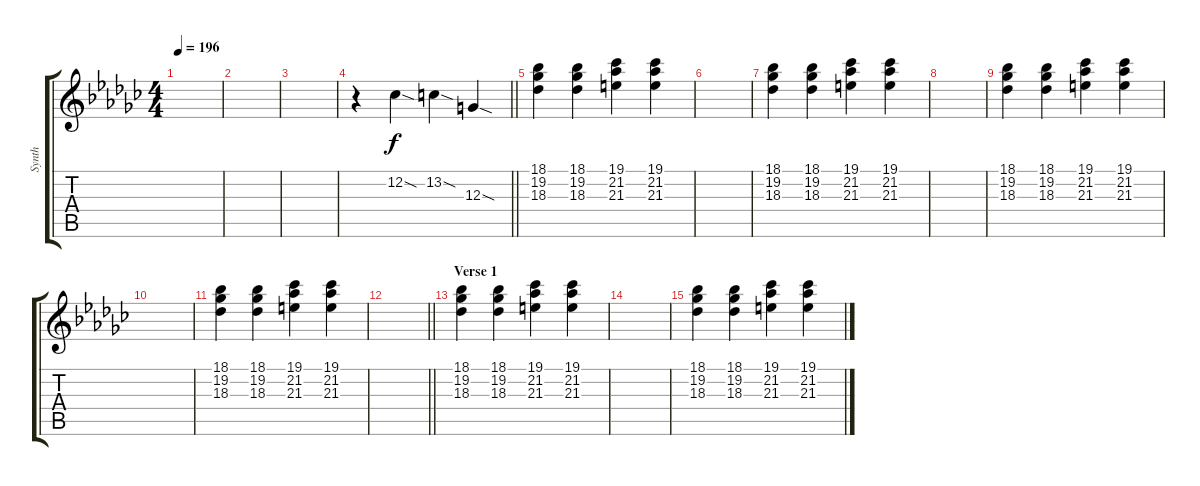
\track ("Synth" "Synth") {instrument pad3polysynth}
\staff {score tabs}
\tuning (E4 B3 G3 D3 A2 E2) {hide}
\ts (4 4)
\tempo 196
\clef g2
\ks gb
|
|
|
\barLineRight lightlight
r.4 12.2{sod}.4 13.2{sod}.4 12.3{sod}.4 |
(18.1 19.2 18.3).4 (18.1 19.2 18.3).4 (19.1 21.2 21.3).4 (19.1 21.2 21.3).4 |
|
(18.1 19.2 18.3).4 (18.1 19.2 18.3).4 (19.1 21.2 21.3).4 (19.1 21.2 21.3).4 |
|
(18.1 19.2 18.3).4 (18.1 19.2 18.3).4 (19.1 21.2 21.3).4 (19.1 21.2 21.3).4 |
|
(18.1 19.2 18.3).4 (18.1 19.2 18.3).4 (19.1 21.2 21.3).4 (19.1 21.2 21.3).4 |
\barLineRight lightlight
|
\section ("" "Verse 1")
(18.1 19.2 18.3).4 (18.1 19.2 18.3).4 (19.1 21.2 21.3).4 (19.1 21.2 21.3).4 |
|
(18.1 19.2 18.3).4 (18.1 19.2 18.3).4 (19.1 21.2 21.3).4 (19.1 21.2 21.3).4
